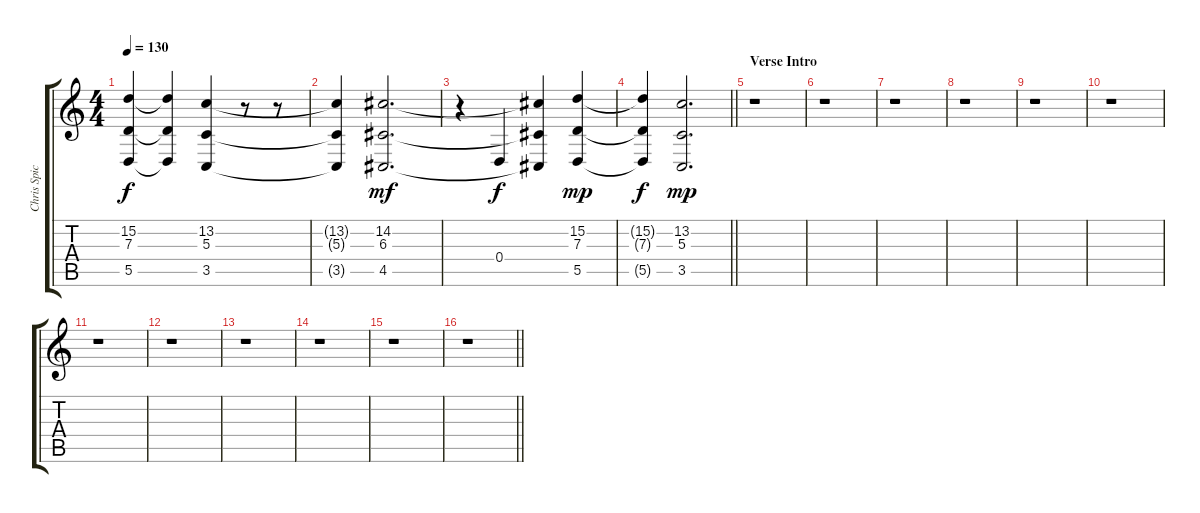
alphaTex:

\track ("Chris Spicuzza" "Chris Spic") {instrument lead3calliope}
\staff {score tabs}
\tuning (E4 B3 G3 D3 A2 E2) {hide}
\ts (4 4)
\tempo 130
\clef g2
\ks c
(15.2 7.3 5.5).4{dy f} (15.2{t} 7.3{t} 5.5{t}).4 (13.2 5.3 3.5).4 r.8 r.8 |
(13.2{t} 5.3{t} 3.5{t}).4 (14.2 6.3 4.5).2{d dy mf} |
r.4 0.4.4{dy f} (14.2{t} 6.3{t} 4.5{t}).4 (15.2 7.3 5.5).4{dy mp} |
\barLineRight lightlight
(15.2{t} 7.3{t} 5.5{t}).4{dy f} (13.2 5.3 3.5).2{d dy mp} |
\section ("" "Verse Intro")
r.1 |
r.1 |
r.1 |
r.1 |
r.1 |
r.1 |
r.1 |
r.1 |
r.1 |
r.1 |
r.1 |
\barLineRight lightlight
r.1
